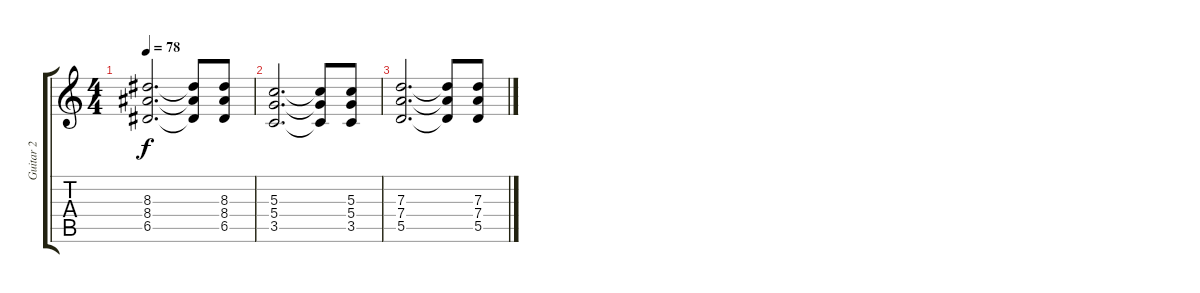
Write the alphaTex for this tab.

\track ("Guitar 2" "Guitar 2") {instrument overdrivenguitar}
\staff {score tabs}
\tuning (E4 B3 G3 D3 A2 E2) {hide}
\ts (4 4)
\tempo 78
\clef g2
\ks c
(8.3 8.4 6.5).2{d dy f} (8.3{t} 8.4{t} 6.5{t}).8 (8.3 8.4 6.5).8 |
(5.3 5.4 3.5).2{d} (5.3{t} 5.4{t} 3.5{t}).8 (5.3 5.4 3.5).8 |
(7.3 7.4 5.5).2{d} (7.3{t} 7.4{t} 5.5{t}).8 (7.3 7.4 5.5).8
